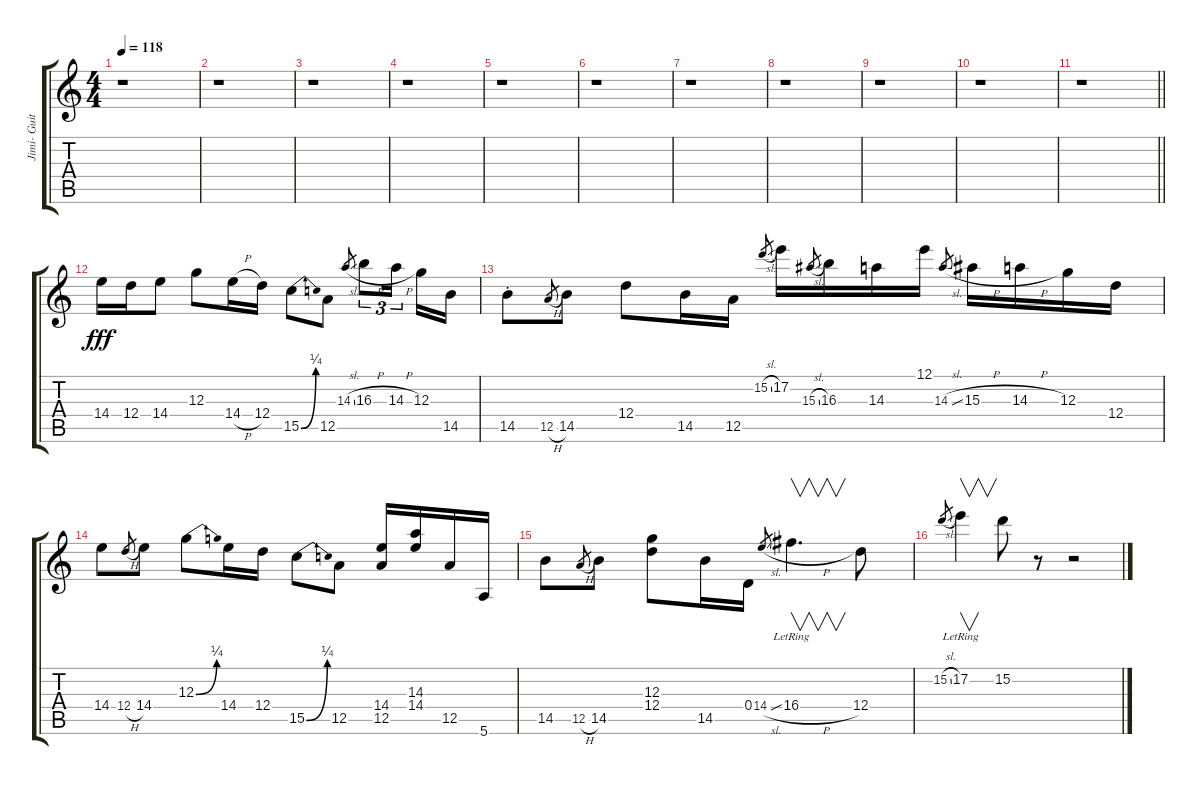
\track ("Jimi- Guitar" "Jimi- Guit") {instrument electricguitarjazz}
\staff {score tabs}
\tuning (E4 B3 G3 D3 A2 E2) {hide}
\ts (4 4)
\tempo 118
\clef g2
\ks c
r.1{dy fff} |
r.1 |
r.1 |
r.1 |
r.1 |
r.1 |
r.1 |
r.1 |
r.1 |
r.1 |
\barLineRight lightlight
r.1 |
14.4.16 12.4.16 14.4.8 12.3.8 14.4{h}.16 12.4.16 15.5{be (bend 0 0 60 1)}.8 12.5.8 14.3{sl}.8{gr} 16.3{h}.8{tu (3 2)} 14.3{h}.16{tu (3 2) beam splitsecondary} 12.3.16 14.5.16 |
14.5{st}.8 12.5{h}.8{gr} 14.5.8 12.4.8 14.5.16 12.5.16 15.2{sl}.8{gr} 17.2.16 15.3{sl}.8{gr} 16.3.16 14.3.16 12.1.16 14.3{sl}.8{gr} 15.3{h}.16 14.3{h}.16 12.3.16 12.4.16 |
14.4.8 12.4{h}.8{gr} 14.4.8 12.3{be (bend 0 0 60 1)}.8 14.4.16 12.4.16 15.5{be (bend 0 0 60 1)}.8 12.5.8 (14.4 12.5).16 (14.3 14.4).16 12.5.16 5.6.16 |
14.5.8 12.5{h}.8{gr} 14.5.8 (12.3 12.4).8 14.5.16 0.4.16 14.4{sl}.8{gr} 16.4{h lr}.4{v d} 12.4.8 |
15.2{sl}.8{gr} 17.2{lr}.4{v} 15.2.8 r.8 r.2
